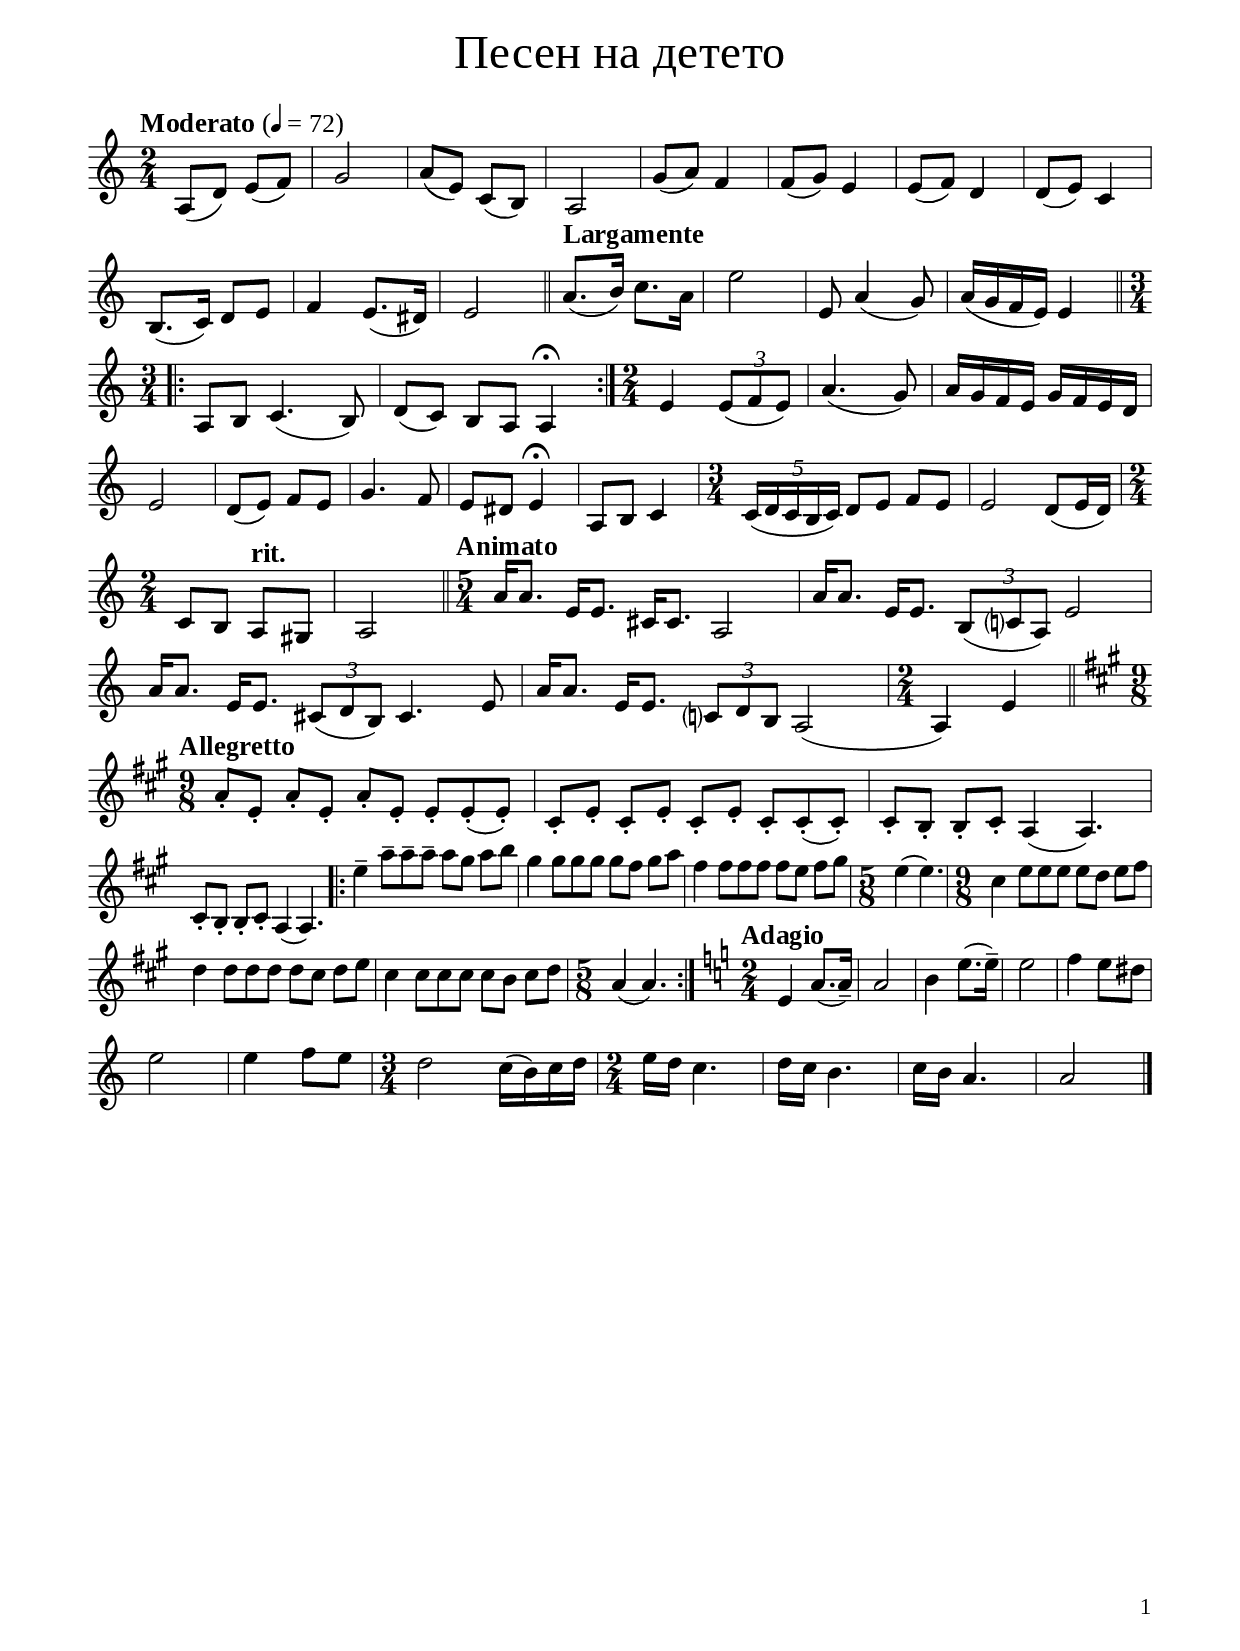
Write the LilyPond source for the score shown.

\version "2.24.3"

% include paper part and global functions
\include "include/globals.ily"
\bookpart {
  \label #'ref164
  \tocItem \markup "Песен на детето"
  \paper {
    % the system system spacing is custom here so do not include bookpart-paper.ily
    print-all-headers = ##t
    print-page-number = ##t
    print-first-page-number = ##t

    % put page numbers on the bottom
    oddHeaderMarkup = \markup ""
    evenHeaderMarkup = \markup ""
    oddFooterMarkup = \markup
    \fill-line {
      ""
      \if \should-print-page-number \fromproperty #'page:page-number-string
    }
    evenFooterMarkup = \markup
    \fill-line {
      \if \should-print-page-number \fromproperty #'page:page-number-string
      ""
    }

    left-margin = 1.5\cm
    right-margin = 1.5\cm
    top-margin = 1.6\cm
    bottom-margin = 1.2\cm
    ragged-bottom = ##t % do not spread the staves to fill the whole vertical space

    % change distance between staves
    system-system-spacing =
    #'((basic-distance . 9)
       (minimum-distance . 6)
       (padding . 1)
       (stretchability . 9))
  }

  \header {
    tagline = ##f
  }

  \score {
    \include "include/score-layout.ily"

    \new Voice \absolute {
      \clef treble
      \key a \minor
      \time 2/4
      \tempoFunc "Moderato" 4 "72"
      a8 ( d'8 ) e'8 ( f'8 ) | % 2
      g'2 | % 3
      a'8 ( e'8 ) c'8 ( b8 ) | % 4
      a2 | % 5
      %\tempo "Poco più mosso"
      g'8
      ( a'8 ) f'4 | f'8 ( g'8 )
      e'4 | % 6
      e'8 ( f'8 ) d'4 | d'8 ( e'8 ) c'4 \break | % 7
      b8. ( c'16 ) d'8 e'8 | % 8
      f'4 e'8. ( dis'16 ) | % 9

      e'2 \bar "||"
      \tempo "Largamente"
      a'8.  ( b'16 ) c''8. a'16 | % 11
      e''2 | % 12
      e'8 a'4 ( g'8 ) | % 13
      a'16 ( g'16 f'16 e'16 ) e'4 \break | % 14
      \time 3/4   \bar ".|:-||"
      a8 b8 c'4. ( b8 ) | % 15
      d'8 ( [c'8] ) b8 [a8] a4 \fermata
      \bar ":|."
      | % 16

      \time 2/4  e'4 \once \override TupletBracket.stencil = ##f
      \times 2/3  {
        e'8( f'8 e'8 )
      }
      | % 17
      a'4. ( g'8 ) | % 18
      a'16 g'16 f'16 e'16 g'16 f'16 e'16 d'16 \break | % 19
      e'2 |
      d'8 ( e'8 ) f'8 e'8 | % 21
      g'4. f'8 | % 22
      e'8 dis'8 e'4 \fermata | % 23
      a8 b8 c'4 | % 24
      \time 3/4  \once \override TupletBracket.stencil = ##f
      \times 4/5  {
        c'16 ( d'16 c'16 b16 c'16)
      }
      d'8 [e'8] f'8 [e'8] | % 25
      e'2 d'8 ( e'16 d'16 ) \break | % 26
      \time 2/4  c'8 b8 \tempo "rit." a8 gis8 | % 27
      a2 \bar "||"
      \time 5/4  | % 28
      \tempo "Animato"
      a'16  a'8. e'16 e'8. cis'16 cis'8. a2 | % 29
      a'16 a'8. e'16 e'8. \once \override TupletBracket.stencil = ##f
      \times 2/3  {
        b8 ( c'?8 a8 )
      }
      e'2 \break |
      a'16 a'8. e'16 e'8. \once \override TupletBracket.stencil = ##f
      \times 2/3  {
        cis'8 ( d'8 b8 )
      }
      cis'4. e'8 | % 31
      a'16 a'8. e'16 e'8. \once \override TupletBracket.stencil = ##f
      \times 2/3  {
        c'?8 d'8 b8
      }
      a2 ( | % 32
      \time 2/4  a4 ) e'4 \bar "||"
      \break | % 33
      \key a \major \time 9/8 | % 33
      \tempo "Allegretto"
      a'8  -. [e'8 -. ] a'8 -. [e'8 -.] a'8 -. [e'8]
      -. e'8 -. e'8 ( -. e'8 ) -. | % 34
      cis'8 -. [e'8 -.] cis'8 -. [e'8 -.] cis'8 -. [e'8 -.] cis'8 -. cis'8 ( -.
      cis'8 ) -. | % 35
      cis'8 -. [b8 -.] b8 -. [cis'8 -.] a4 ( a4. ) \break | % 36
      cis'8 -. [ b8 -.] b8 -. [cis'8 -.] a4 ( a4. ) | % 37
      \bar ".|:"
      e''4 -- a''8 -- [a''8 -- a''8 -- ] % 38
      a''8 [gis''8] a''8 [b''8] | gis''4 gis''8 [gis''8 gis''8]  % 39
      gis''8 [fis''8] gis''8 [a''8] | fis''4 fis''8 [fis''8 fis''8]
      fis''8 [e''8] fis''8 [gis''8] | \time 5/8 e''4 ( e''4. ) | % 41
      \time 9/8  cis''4 e''8 [e''8 e''8] e''8 [d''8] e''8 [fis''8] | d''4 d''8 [d''8 d''8]
      d''8 [cis''8] d''8 [e''8] | cis''4 cis''8 [cis''8 cis''8] % 44
      cis''8 [b'8] cis''8 [d''8] \time 5/8 a'4 ( a'4. )
      \bar ":|."
      | % 45
      \tempo "Adagio"
      \key a \minor \time 2/4 | % 45
      e'4
      a'8. ( a'16 ) -- | % 46
      a'2 | % 47
      b'4 e''8. ( e''16 ) -- | % 48
      e''2 | % 49
      f''4 e''8 dis''8 \break |
      e''2 | % 51
      e''4 f''8 e''8 | % 52
      \time 3/4  d''2 c''16 ( b'16 ) c''16 d''16 | % 53
      \time 2/4  e''16 d''16 c''4. | % 54
      d''16 c''16 b'4. | % 55
      c''16 b'16 a'4. | % 56
      a'2 \bar "|."
    }

    \addlyrics {

    }

    \header {
      title = \titleFunc #'ref_desc_19 " Песен на детето " "Pesen na deteto  –  Das Lied des Kindes"
    }

    \midi{}

  } % score

} % bookpart
